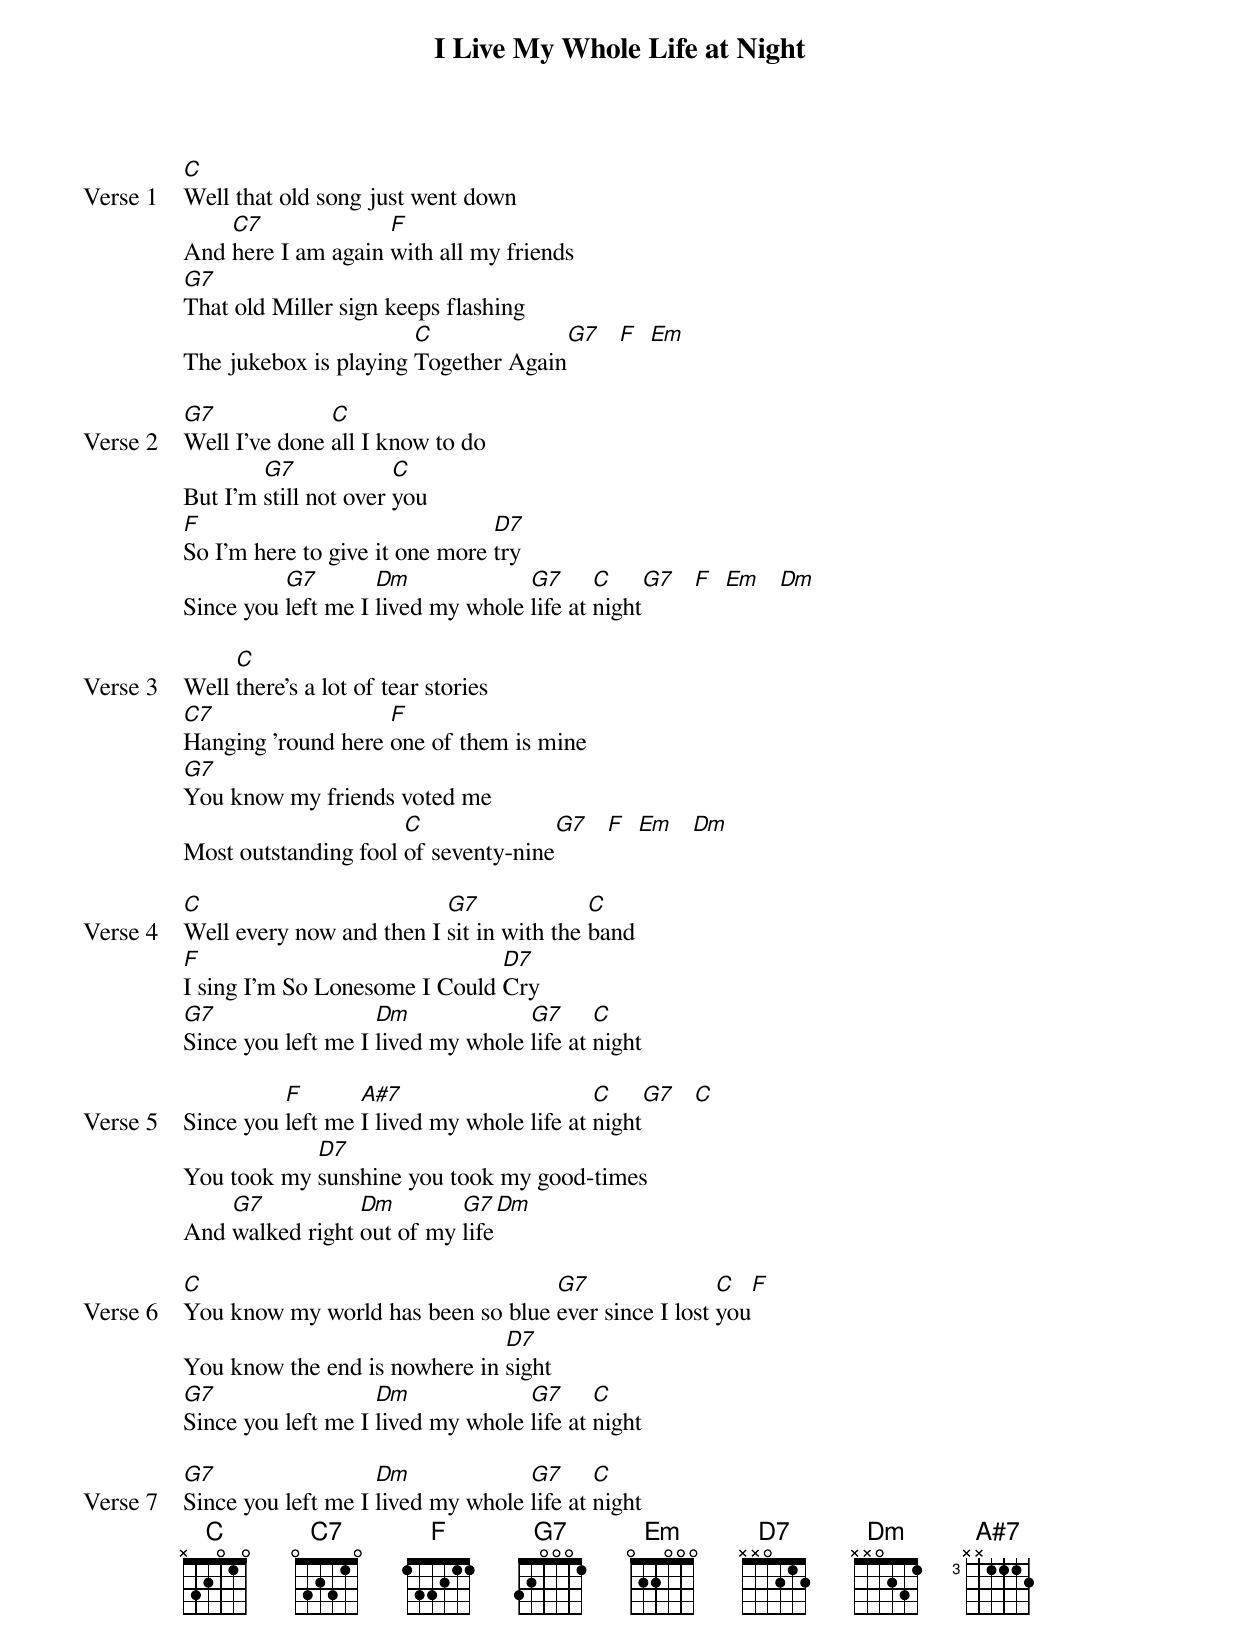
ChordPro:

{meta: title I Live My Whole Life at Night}
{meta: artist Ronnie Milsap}
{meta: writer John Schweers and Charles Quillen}

{start_of_verse: Verse 1}
[C]Well that old song just went down
And [C7]here I am again [F]with all my friends
[G7]That old Miller sign keeps flashing
The jukebox is playing [C]Together Again[G7]   [F]  [Em]
{end_of_verse}

{start_of_verse: Verse 2}
[G7]Well I've done [C]all I know to do
But I'm [G7]still not over [C]you
[F]So I'm here to give it one more [D7]try
Since you [G7]left me I [Dm]lived my whole [G7]life at [C]night[G7]   [F]  [Em]   [Dm]
{end_of_verse}

{start_of_verse: Verse 3}
Well [C]there's a lot of tear stories
[C7]Hanging 'round here [F]one of them is mine
[G7]You know my friends voted me
Most outstanding fool [C]of seventy-nine[G7]   [F]  [Em]   [Dm]
{end_of_verse}

{start_of_verse: Verse 4}
[C]Well every now and then I [G7]sit in with the [C]band
[F]I sing I'm So Lonesome I Could [D7]Cry
[G7]Since you left me I [Dm]lived my whole [G7]life at [C]night
{end_of_verse}

{start_of_verse: Verse 5}
Since you [F]left me [A#7]I lived my whole life at [C]night[G7]   [C]
You took my [D7]sunshine you took my good-times
And [G7]walked right [Dm]out of my [G7]life[Dm]
{end_of_verse}

{start_of_verse: Verse 6}
[C]You know my world has been so blue [G7]ever since I lost [C]you[F]
You know the end is nowhere in [D7]sight
[G7]Since you left me I [Dm]lived my whole [G7]life at [C]night
{end_of_verse}

{start_of_verse: Verse 7}
[G7]Since you left me I [Dm]lived my whole [G7]life at [C]night
{end_of_verse}
